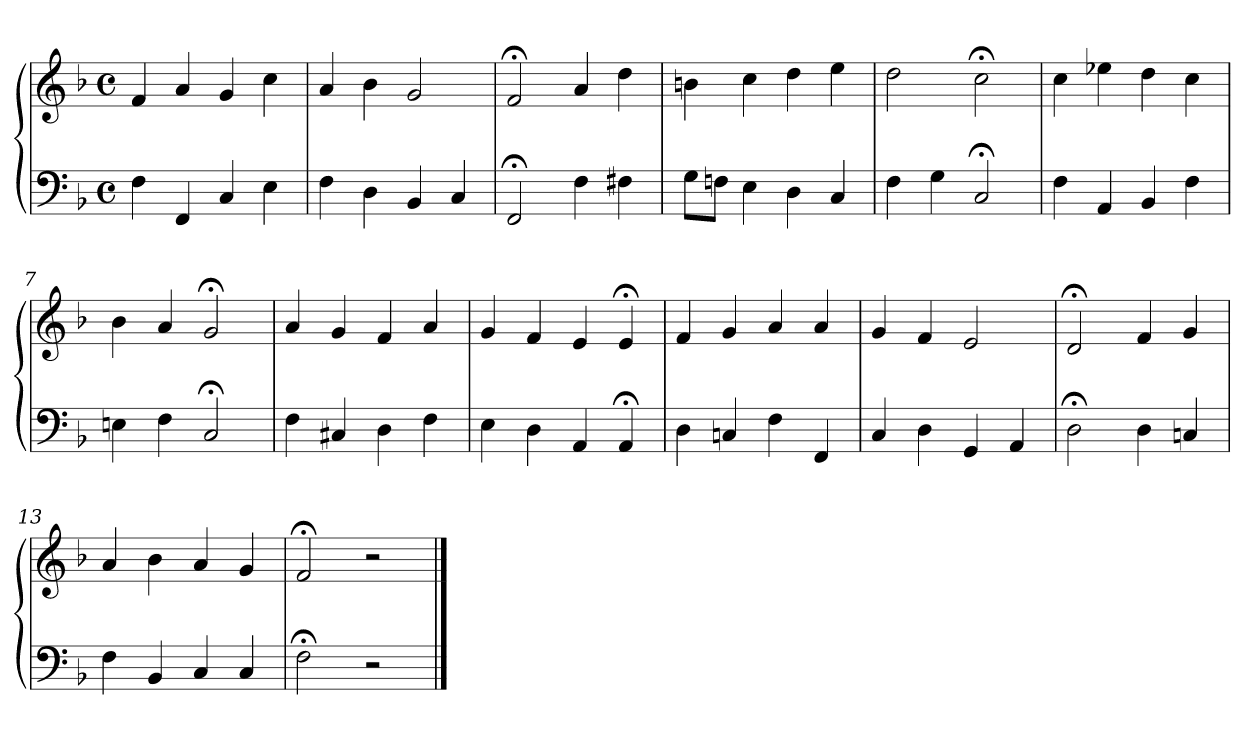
**kern	**kern
*part1	*part1
*staff2	*staff1
*clefF4	*clefG2
*k[b-]	*k[b-]
*M4/4	*M4/4
*met(c)	*met(c)
=1	=1
4F	4f
4FF	4a
4C	4g
4E	4cc
=2	=2
4F	4a
4D	4b-
4BB-	2g
4C	.
=3	=3
2FF;<	2f;<
4F	4a
4F#X	4dd
=4	=4
8GL	4bn
8FnJ	.
4E	4cc
4D	4dd
4C	4ee
=5	=5
4F	2dd
4G	.
2C;<	2cc;<
=6	=6
4F	4cc
4AA	4ee-X
4BB-	4dd
4F	4cc
=7	=7
4En	4b-
4F	4a
2C;<	2g;<
!!LO:LB:g=z
=8	=8
4F	4a
4C#X	4g
4D	4f
4F	4a
=9	=9
4E	4g
4D	4f
4AA	4e
4AA;<	4e;<
=10	=10
4D	4f
4Cn	4g
4F	4a
4FF	4a
=11	=11
4C	4g
4D	4f
4GG	2e
4AA	.
=12	=12
2D;<	2d;<
4D	4f
4Cn	4g
=13	=13
4F	4a
4BB-	4b-
4C	4a
4C	4g
=14	=14
2F;<	2f;<
2r	2r
==	==
*-	*-
